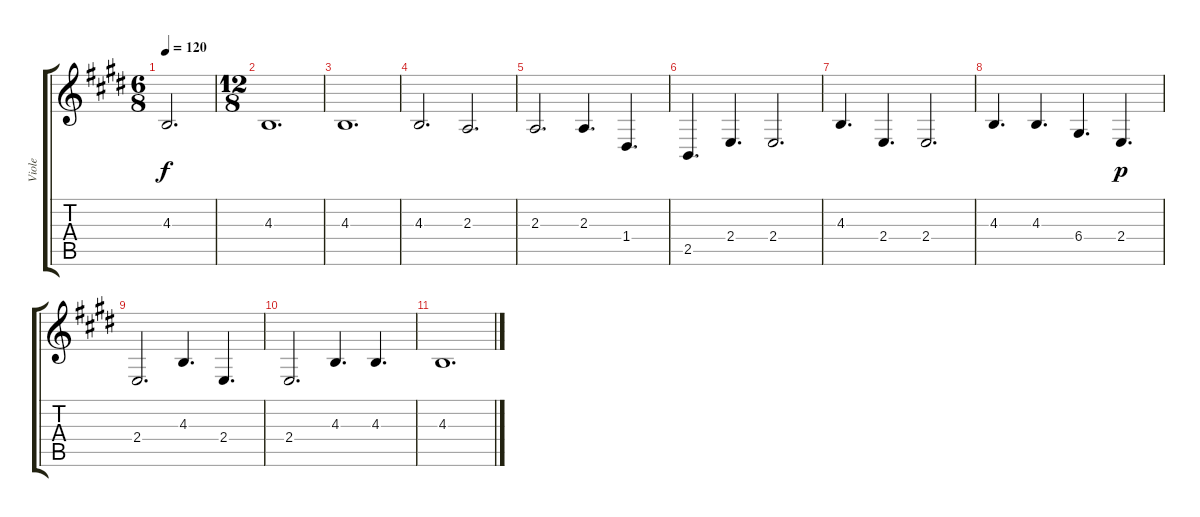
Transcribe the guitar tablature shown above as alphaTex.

\track ("Viole" "Viole") {instrument viola}
\staff {score tabs}
\tuning (E4 B3 G3 D3 A2 E2) {hide}
\ts (6 8)
\tempo 120
\clef g2
\ks e
4.3.2{d dy f} |
\ts (12 8)
\ks c#minor
4.3.1{d} |
\ks e
4.3.1{d} |
\ks c#minor
4.3.2{d} 2.3.2{d} |
2.3.2{d} 2.3.4{d} 1.4.4{d} |
\ks e
2.5.4{d} 2.4.4{d} 2.4.2{d} |
\ks c#minor
4.3.4{d} 2.4.4{d} 2.4.2{d} |
4.3.4{d} 4.3.4{d} 6.4.4{d} 2.4.4{d dy p} |
\ks e
2.4.2{d} 4.3.4{d} 2.4.4{d} |
\ks c#minor
2.4.2{d} 4.3.4{d} 4.3.4{d} |
4.3.1{d}
